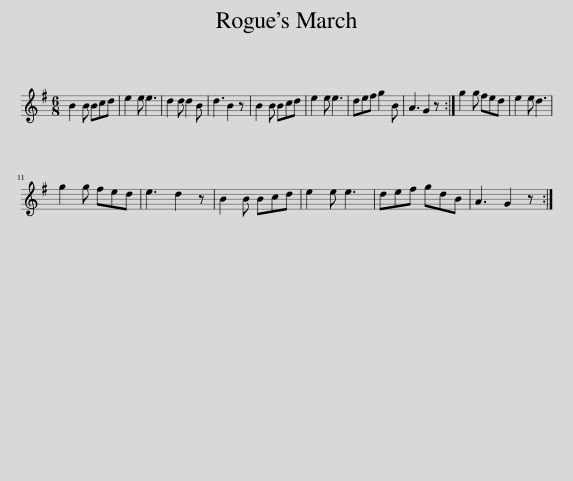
X:1
L:1/8
M:6/8
I:linebreak $
K:G
V:1 treble
V:1
 B2 B Bcd | e2 e e3 | d2 d d2 B | d3 B2 z | B2 B Bcd | %5
 e2 e e3 | def g2 B | A3 G2 z :| g2 g fed | e2 e d3 |$ %10
 g2 g fed | e3 d2 z | B2 B Bcd | e2 e e3 | def gdB | %15
 A3 G2 z :| %16
